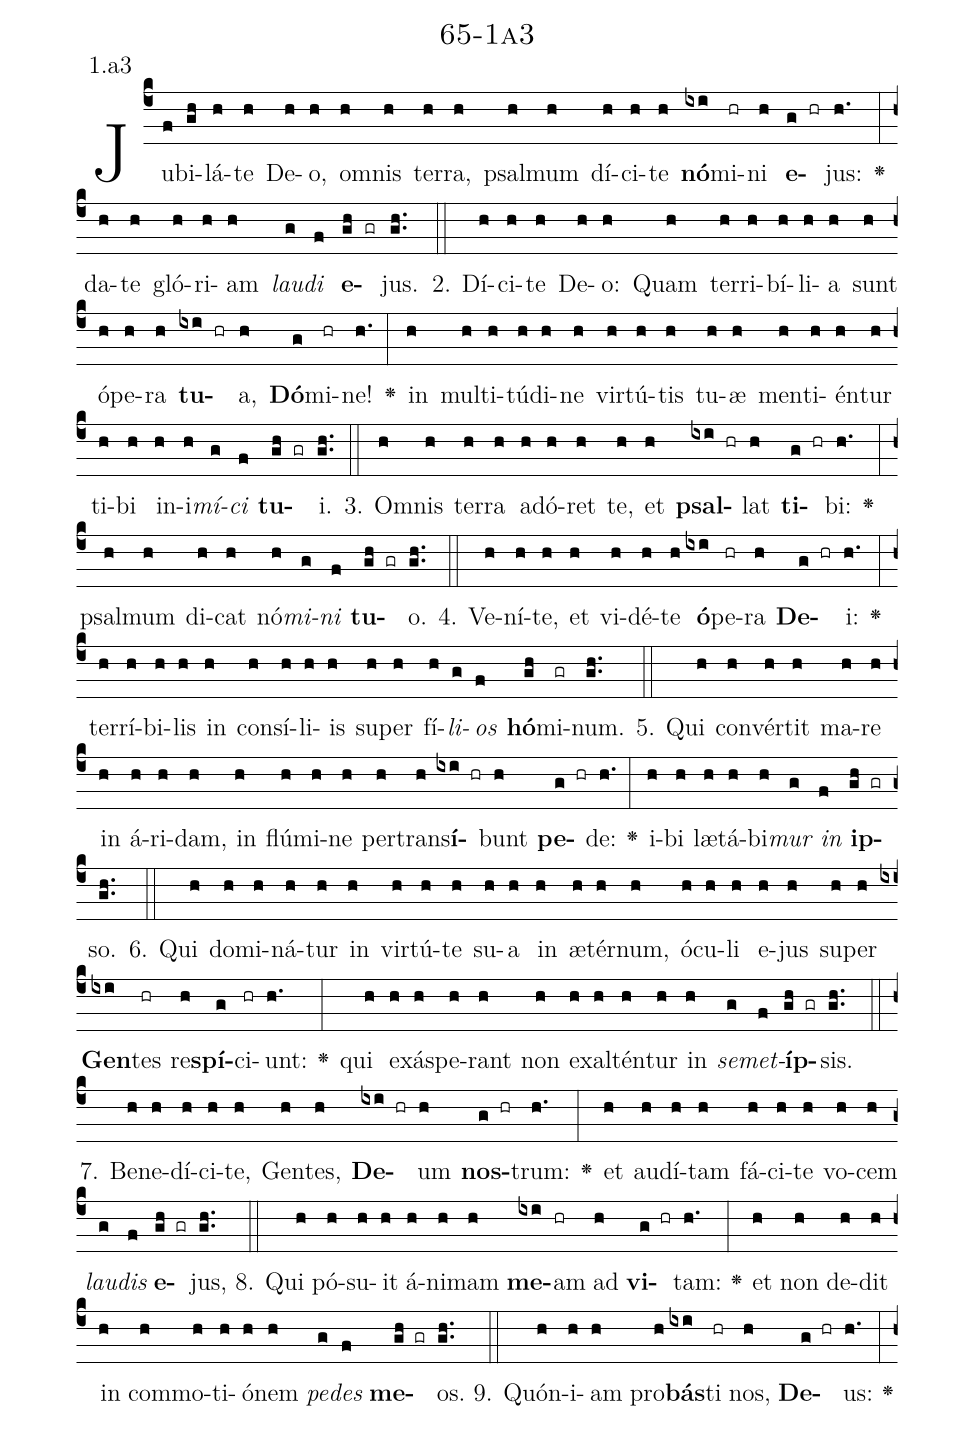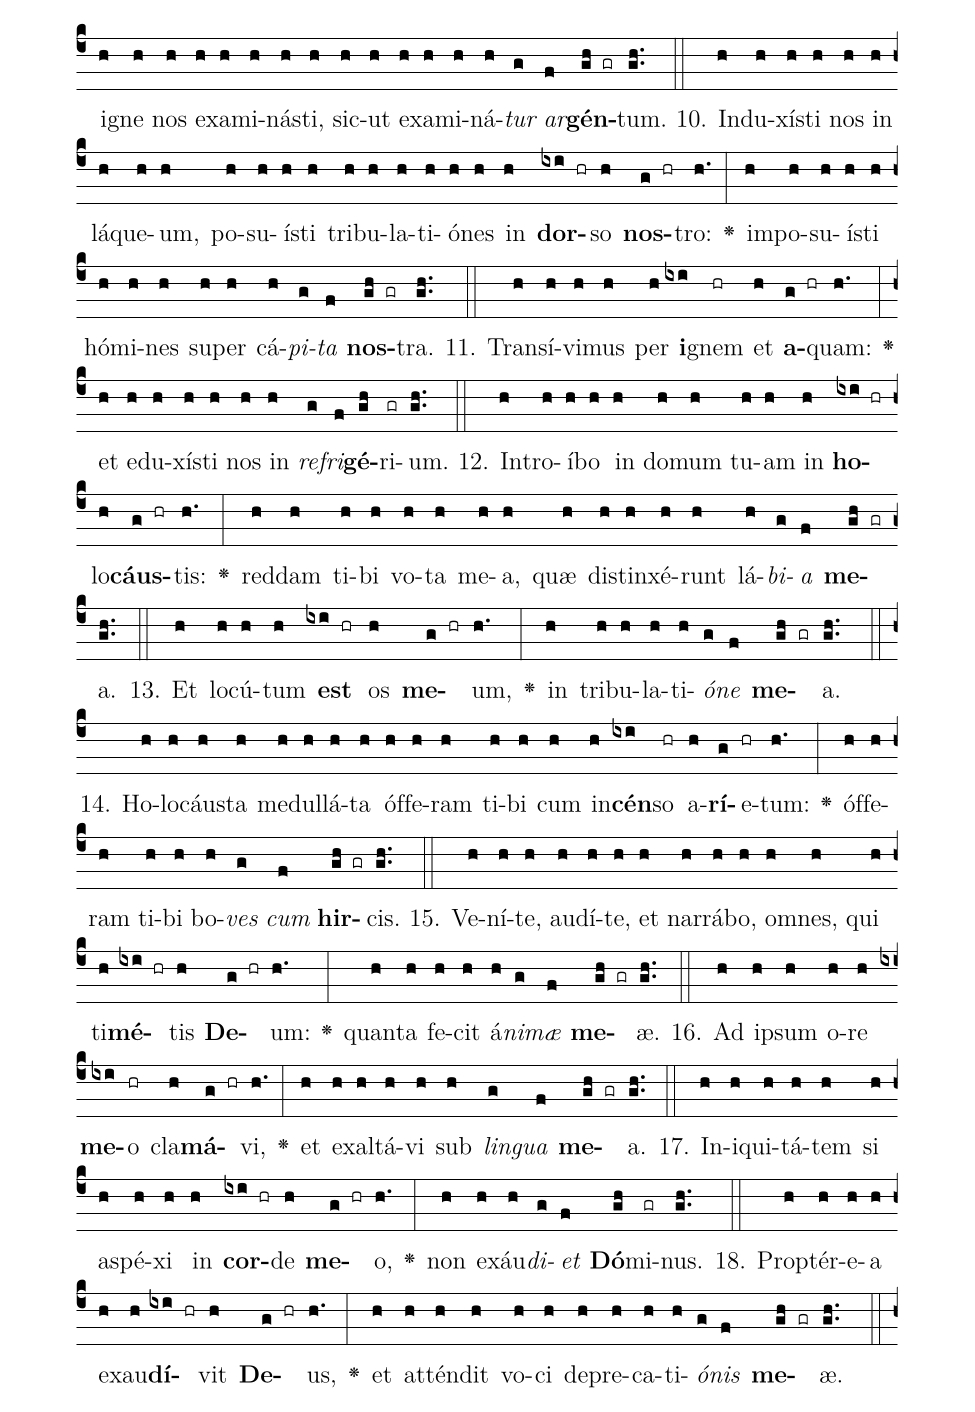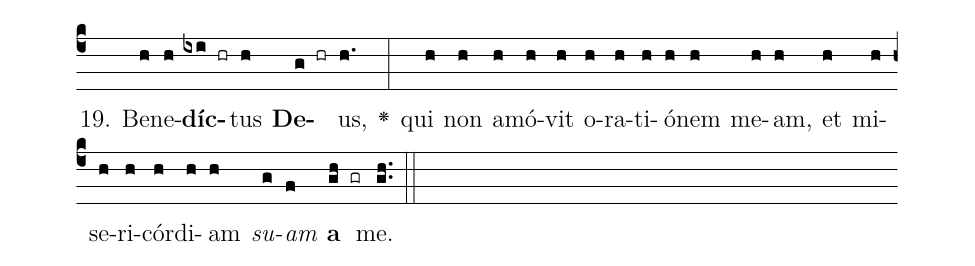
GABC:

name: 65-1a3;
annotation: 1.a3;
%%
(c4)Ju(f)bi(gh)lá(h)te(h) De(h)o,(h) om(h)nis(h) ter(h)ra,(h) psal(h)mum(h) dí(h)ci(h)te(h) <b>nó</b>(ixi)mi(hr)ni(h) <b>e</b>(g hr)jus:(h.) <v>\greheightstar</v>(:) da(h)te(h) gló(h)ri(h)am(h) <i>lau</i>(g)<i>di</i>(f) <b>e</b>(gh gr)jus.(gh..) (::)
2. Dí(h)ci(h)te(h) De(h)o:(h) Quam(h) ter(h)ri(h)bí(h)li(h)a(h) sunt(h) ó(h)pe(h)ra(h) <b>tu</b>(ixi hr)a,(h) <b>Dó</b>(g)mi(hr)ne!(h.) <v>\greheightstar</v>(:) in(h) mul(h)ti(h)tú(h)di(h)ne(h) vir(h)tú(h)tis(h) tu(h)æ(h) men(h)ti(h)én(h)tur(h) ti(h)bi(h) in(h)i(h)<i>mí</i>(g)<i>ci</i>(f) <b>tu</b>(gh gr)i.(gh..) (::)
3. Om(h)nis(h) ter(h)ra(h) ad(h)ó(h)ret(h) te,(h) et(h) <b>psal</b>(ixi hr)lat(h) <b>ti</b>(g hr)bi:(h.) <v>\greheightstar</v>(:) psal(h)mum(h) di(h)cat(h) nó(h)<i>mi</i>(g)<i>ni</i>(f) <b>tu</b>(gh gr)o.(gh..) (::)
4. Ve(h)ní(h)te,(h) et(h) vi(h)dé(h)te(h) <b>ó</b>(ixi)pe(hr)ra(h) <b>De</b>(g hr)i:(h.) <v>\greheightstar</v>(:) ter(h)rí(h)bi(h)lis(h) in(h) con(h)sí(h)li(h)is(h) su(h)per(h) fí(h)<i>li</i>(g)<i>os</i>(f) <b>hó</b>(gh)mi(gr)num.(gh..) (::)
5. Qui(h) con(h)vér(h)tit(h) ma(h)re(h) in(h) á(h)ri(h)dam,(h) in(h) flú(h)mi(h)ne(h) per(h)trans(h)<b>í</b>(ixi hr)bunt(h) <b>pe</b>(g hr)de:(h.) <v>\greheightstar</v>(:) i(h)bi(h) læ(h)tá(h)bi(h)<i>mur</i>(g) <i>in</i>(f) <b>ip</b>(gh gr)so.(gh..) (::)
6. Qui(h) do(h)mi(h)ná(h)tur(h) in(h) vir(h)tú(h)te(h) su(h)a(h) in(h) æ(h)tér(h)num,(h) ó(h)cu(h)li(h) e(h)jus(h) su(h)per(h) <b>Gen</b>(ixi)tes(hr) re(h)<b>spí</b>(g)ci(hr)unt:(h.) <v>\greheightstar</v>(:) qui(h) ex(h)ás(h)pe(h)rant(h) non(h) ex(h)al(h)tén(h)tur(h) in(h) <i>se</i>(g)<i>met</i>(f)<b>íp</b>(gh gr)sis.(gh..) (::)
7. Be(h)ne(h)dí(h)ci(h)te,(h) Gen(h)tes,(h) <b>De</b>(ixi hr)um(h) <b>nos</b>(g hr)trum:(h.) <v>\greheightstar</v>(:) et(h) au(h)dí(h)tam(h) fá(h)ci(h)te(h) vo(h)cem(h) <i>lau</i>(g)<i>dis</i>(f) <b>e</b>(gh gr)jus,(gh..) (::)
8. Qui(h) pó(h)su(h)it(h) á(h)ni(h)mam(h) <b>me</b>(ixi)am(hr) ad(h) <b>vi</b>(g hr)tam:(h.) <v>\greheightstar</v>(:) et(h) non(h) de(h)dit(h) in(h) com(h)mo(h)ti(h)ó(h)nem(h) <i>pe</i>(g)<i>des</i>(f) <b>me</b>(gh gr)os.(gh..) (::)
9. Quón(h)i(h)am(h) pro(h)<b>bás</b>(ixi)ti(hr) nos,(h) <b>De</b>(g hr)us:(h.) <v>\greheightstar</v>(:) i(h)gne(h) nos(h) ex(h)a(h)mi(h)nás(h)ti,(h) sic(h)ut(h) ex(h)a(h)mi(h)ná(h)<i>tur</i>(g) <i>ar</i>(f)<b>gén</b>(gh gr)tum.(gh..) (::)
10. In(h)du(h)xís(h)ti(h) nos(h) in(h) lá(h)que(h)um,(h) po(h)su(h)ís(h)ti(h) tri(h)bu(h)la(h)ti(h)ó(h)nes(h) in(h) <b>dor</b>(ixi hr)so(h) <b>nos</b>(g hr)tro:(h.) <v>\greheightstar</v>(:) im(h)po(h)su(h)ís(h)ti(h) hó(h)mi(h)nes(h) su(h)per(h) cá(h)<i>pi</i>(g)<i>ta</i>(f) <b>nos</b>(gh gr)tra.(gh..) (::)
11. Trans(h)í(h)vi(h)mus(h) per(h) <b>i</b>(ixi)gnem(hr) et(h) <b>a</b>(g hr)quam:(h.) <v>\greheightstar</v>(:) et(h) e(h)du(h)xís(h)ti(h) nos(h) in(h) <i>re</i>(g)<i>fri</i>(f)<b>gé</b>(gh)ri(gr)um.(gh..) (::)
12. In(h)tro(h)í(h)bo(h) in(h) do(h)mum(h) tu(h)am(h) in(h) <b>ho</b>(ixi hr)lo(h)<b>cáus</b>(g hr)tis:(h.) <v>\greheightstar</v>(:) red(h)dam(h) ti(h)bi(h) vo(h)ta(h) me(h)a,(h) quæ(h) di(h)stin(h)xé(h)runt(h) lá(h)<i>bi</i>(g)<i>a</i>(f) <b>me</b>(gh gr)a.(gh..) (::)
13. Et(h) lo(h)cú(h)tum(h) <b>est</b>(ixi hr) os(h) <b>me</b>(g hr)um,(h.) <v>\greheightstar</v>(:) in(h) tri(h)bu(h)la(h)ti(h)<i>ó</i>(g)<i>ne</i>(f) <b>me</b>(gh gr)a.(gh..) (::)
14. Ho(h)lo(h)cáus(h)ta(h) me(h)dul(h)lá(h)ta(h) óf(h)fe(h)ram(h) ti(h)bi(h) cum(h) in(h)<b>cén</b>(ixi)so(hr) a(h)<b>rí</b>(g)e(hr)tum:(h.) <v>\greheightstar</v>(:) óf(h)fe(h)ram(h) ti(h)bi(h) bo(h)<i>ves</i>(g) <i>cum</i>(f) <b>hir</b>(gh gr)cis.(gh..) (::)
15. Ve(h)ní(h)te,(h) au(h)dí(h)te,(h) et(h) nar(h)rá(h)bo,(h) om(h)nes,(h) qui(h) ti(h)<b>mé</b>(ixi hr)tis(h) <b>De</b>(g hr)um:(h.) <v>\greheightstar</v>(:) quan(h)ta(h) fe(h)cit(h) á(h)<i>ni</i>(g)<i>mæ</i>(f) <b>me</b>(gh gr)æ.(gh..) (::)
16. Ad(h) ip(h)sum(h) o(h)re(h) <b>me</b>(ixi)o(hr) cla(h)<b>má</b>(g hr)vi,(h.) <v>\greheightstar</v>(:) et(h) ex(h)al(h)tá(h)vi(h) sub(h) <i>lin</i>(g)<i>gua</i>(f) <b>me</b>(gh gr)a.(gh..) (::)
17. In(h)i(h)qui(h)tá(h)tem(h) si(h) a(h)spé(h)xi(h) in(h) <b>cor</b>(ixi hr)de(h) <b>me</b>(g hr)o,(h.) <v>\greheightstar</v>(:) non(h) ex(h)áu(h)<i>di</i>(g)<i>et</i>(f) <b>Dó</b>(gh)mi(gr)nus.(gh..) (::)
18. Prop(h)tér(h)e(h)a(h) ex(h)au(h)<b>dí</b>(ixi hr)vit(h) <b>De</b>(g hr)us,(h.) <v>\greheightstar</v>(:) et(h) at(h)tén(h)dit(h) vo(h)ci(h) de(h)pre(h)ca(h)ti(h)<i>ó</i>(g)<i>nis</i>(f) <b>me</b>(gh gr)æ.(gh..) (::)
19. Be(h)ne(h)<b>díc</b>(ixi hr)tus(h) <b>De</b>(g hr)us,(h.) <v>\greheightstar</v>(:) qui(h) non(h) a(h)mó(h)vit(h) o(h)ra(h)ti(h)ó(h)nem(h) me(h)am,(h) et(h) mi(h)se(h)ri(h)cór(h)di(h)am(h) <i>su</i>(g)<i>am</i>(f) <b>a</b>(gh gr) me.(gh..) (::)
